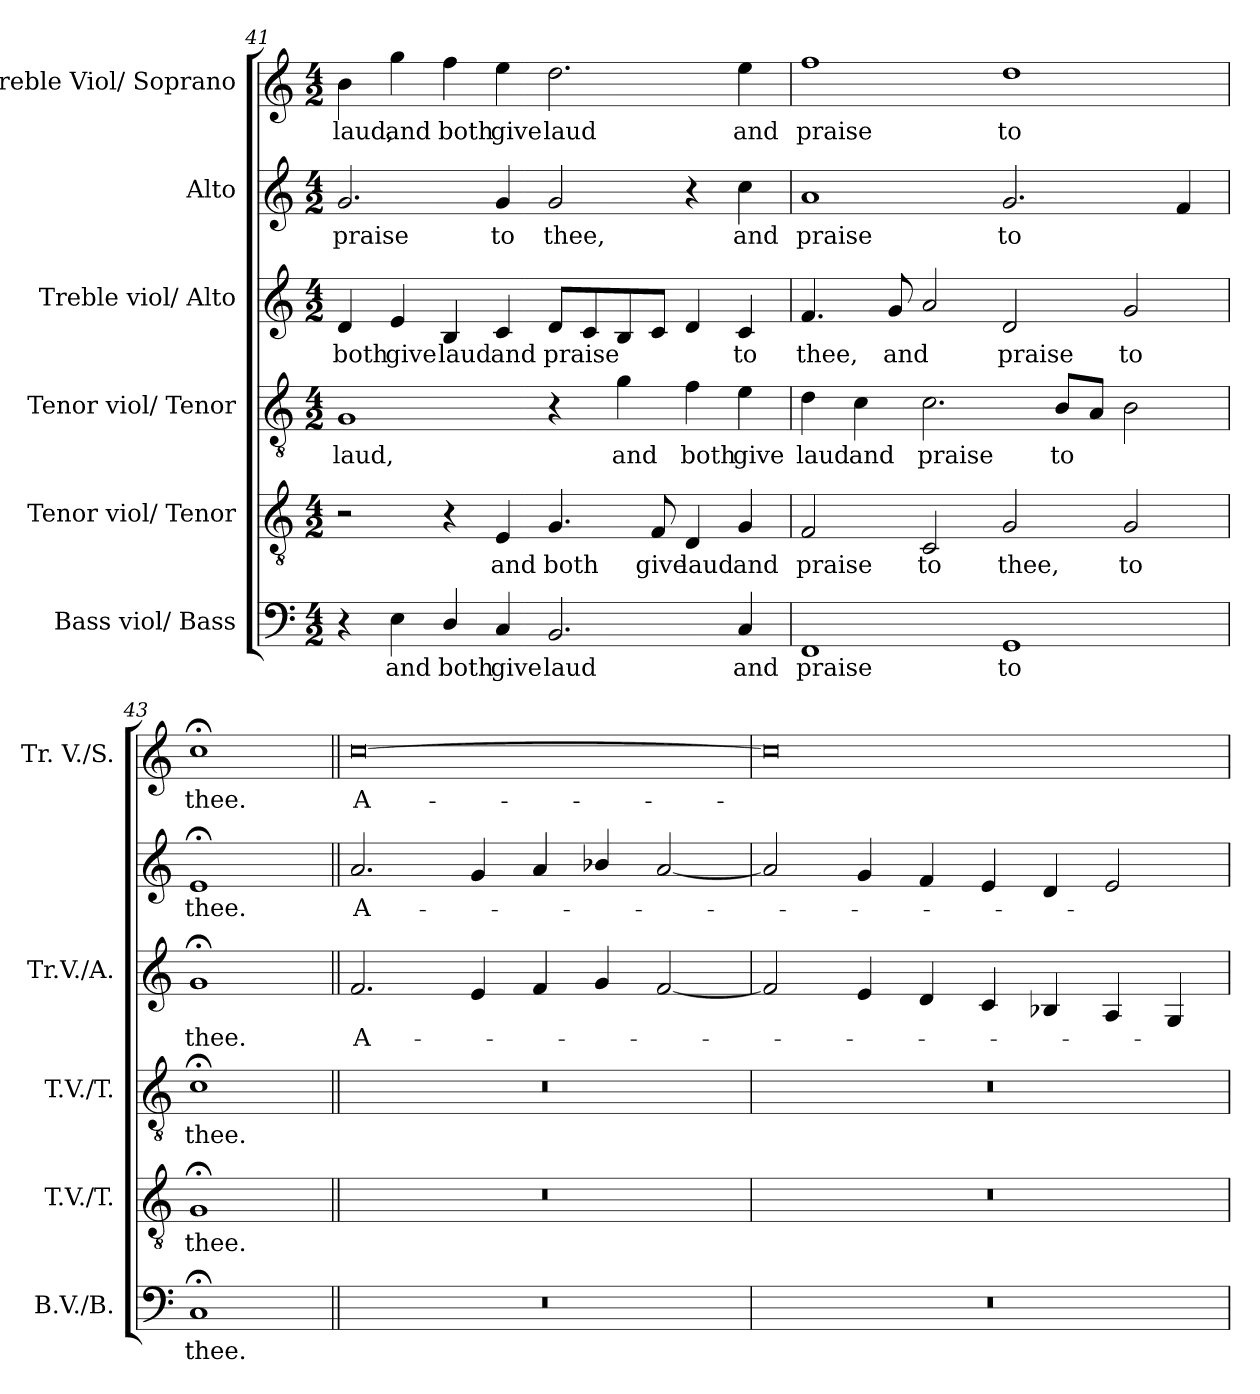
**kern	**text	**kern	**text	**kern	**text	**kern	**text	**kern	**text	**kern	**text
*part6	*part6	*part5	*part5	*part4	*part4	*part3	*part3	*part2	*part2	*part1	*part1
*staff6	*staff6	*staff5	*staff5	*staff4	*staff4	*staff3	*staff3	*staff2	*staff2	*staff1	*staff1
*I"Bass viol/ Bass	*	*I"Tenor viol/ Tenor	*	*I"Tenor viol/ Tenor	*	*I"Treble viol/ Alto	*	*I"Alto	*	*I"Treble Viol/ Soprano	*
*I'B.V./B.	*	*I'T.V./T.	*	*I'T.V./T.	*	*I'Tr.V./A.	*	*	*	*I'Tr. V./S.	*
*clefF4	*	*clefGv2	*	*clefGv2	*	*clefG2	*	*clefG2	*	*clefG2	*
*	*	*ITrd7c12	*	*ITrd7c12	*	*	*	*	*	*	*
*k[]	*	*k[]	*	*k[]	*	*k[]	*	*k[]	*	*k[]	*
*M4/2	*	*M4/2	*	*M4/2	*	*M4/2	*	*M4/2	*	*M4/2	*
=41	=41	=41	=41	=41	=41	=41	=41	=41	=41	=41	=41
!	!	!	!	!	!LO:LY:b	!	!LO:LY:b	!	!LO:LY:b	!	!LO:LY:b
4r	.	2r	.	1GG	laud,	4d/	both	2.g/	praise	4b\	laud,
!	!LO:LY:b	!	!	!	!	!	!LO:LY:b	!	!	!	!LO:LY:b
4E\	and	.	.	.	.	4e/	give	.	.	4gg\	and
!	!LO:LY:b	!	!	!	!	!	!LO:LY:b	!	!	!	!LO:LY:b
4D/	both	4r	.	.	.	4B/	laud	.	.	4ff\	both
!	!LO:LY:b	!	!LO:LY:b	!	!	!	!LO:LY:b	!	!LO:LY:b	!	!LO:LY:b
4C/	give	4EE/	and	.	.	4c/	and	4g/	to	4ee\	give
!	!LO:LY:b	!	!LO:LY:b	!	!	!	!LO:LY:b	!	!LO:LY:b	!	!LO:LY:b
2.BB/	laud	4.GG/	both	4r	.	8d/L	praise	2g/	thee,	2.dd\	laud
.	.	.	.	.	.	8c/	.	.	.	.	.
!	!	!	!	!	!LO:LY:b	!	!	!	!	!	!
.	.	.	.	4G\	and	8B/	.	.	.	.	.
!	!	!	!LO:LY:b	!	!	!	!	!	!	!	!
.	.	8FF/	give	.	.	8c/J	.	.	.	.	.
!	!	!	!LO:LY:b	!	!LO:LY:b	!	!	!	!	!	!
.	.	4DD/	laud	4F\	both	4d/	.	4r	.	.	.
!	!LO:LY:b	!	!LO:LY:b	!	!LO:LY:b	!	!LO:LY:b	!	!LO:LY:b	!	!LO:LY:b
4C/	and	4GG/	and	4E\	give	4c/	to	4cc\	and	4ee\	and
=42	=42	=42	=42	=42	=42	=42	=42	=42	=42	=42	=42
!	!LO:LY:b	!	!LO:LY:b	!	!LO:LY:b	!	!LO:LY:b	!	!LO:LY:b	!	!LO:LY:b
1FF	praise	2FF/	praise	4D\	laud	4.f/	thee,	1a	praise	1ff	praise
!	!	!	!	!	!LO:LY:b	!	!	!	!	!	!
.	.	.	.	4C\	and	.	.	.	.	.	.
!	!	!	!	!	!	!	!LO:LY:b	!	!	!	!
.	.	.	.	.	.	8g/	and	.	.	.	.
!	!	!	!LO:LY:b	!	!LO:LY:b	!	!	!	!	!	!
.	.	2CC/	to	2.C\	praise	2a/	.	.	.	.	.
!	!LO:LY:b	!	!LO:LY:b	!	!	!	!LO:LY:b	!	!LO:LY:b	!	!LO:LY:b
1GG	to	2GG/	thee,	.	.	2d/	praise	2.g/	to	1dd	to
!	!	!	!	!	!LO:LY:b	!	!	!	!	!	!
.	.	.	.	8BB/L	to	.	.	.	.	.	.
.	.	.	.	8AA/J	.	.	.	.	.	.	.
!	!	!	!LO:LY:b	!	!	!	!LO:LY:b	!	!	!	!
.	.	2GG/	to	2BB\	.	2g/	to	.	.	.	.
.	.	.	.	.	.	.	.	4f/	.	.	.
=43	=43	=43	=43	=43	=43	=43	=43	=43	=43	=43	=43
!	!LO:LY:b	!	!LO:LY:b	!	!LO:LY:b	!	!LO:LY:b	!	!LO:LY:b	!	!LO:LY:b
1C;<	thee.	1GG;<	thee.	1C;<	thee.	1g;<	thee.	1e;<	thee.	1cc;<	thee.
!!LO:LB:g=z
=44||	=44||	=44||	=44||	=44||	=44||	=44||	=44||	=44||	=44||	=44||	=44||
!	!	!	!	!	!	!	!LO:LY:b	!	!LO:LY:b	!	!LO:LY:b
0r	.	0r	.	0r	.	2.f/	A-	2.a/	A-	[0cc	A-
.	.	.	.	.	.	4e/	.	4g/	.	.	.
.	.	.	.	.	.	4f/	.	4a/	.	.	.
.	.	.	.	.	.	4g/	.	4b-X/	.	.	.
.	.	.	.	.	.	[2f/	.	[2a/	.	.	.
=45	=45	=45	=45	=45	=45	=45	=45	=45	=45	=45	=45
0r	.	0r	.	0r	.	2f/]	.	2a/]	.	0cc]	.
.	.	.	.	.	.	4e/	.	4g/	.	.	.
.	.	.	.	.	.	4d/	.	4f/	.	.	.
.	.	.	.	.	.	4c/	.	4e/	.	.	.
.	.	.	.	.	.	4B-X/	.	4d/	.	.	.
.	.	.	.	.	.	4A/	.	2e/	.	.	.
.	.	.	.	.	.	4G/	.	.	.	.	.
=	=	=	=	=	=	=	=	=	=	=	=
*-	*-	*-	*-	*-	*-	*-	*-	*-	*-	*-	*-
